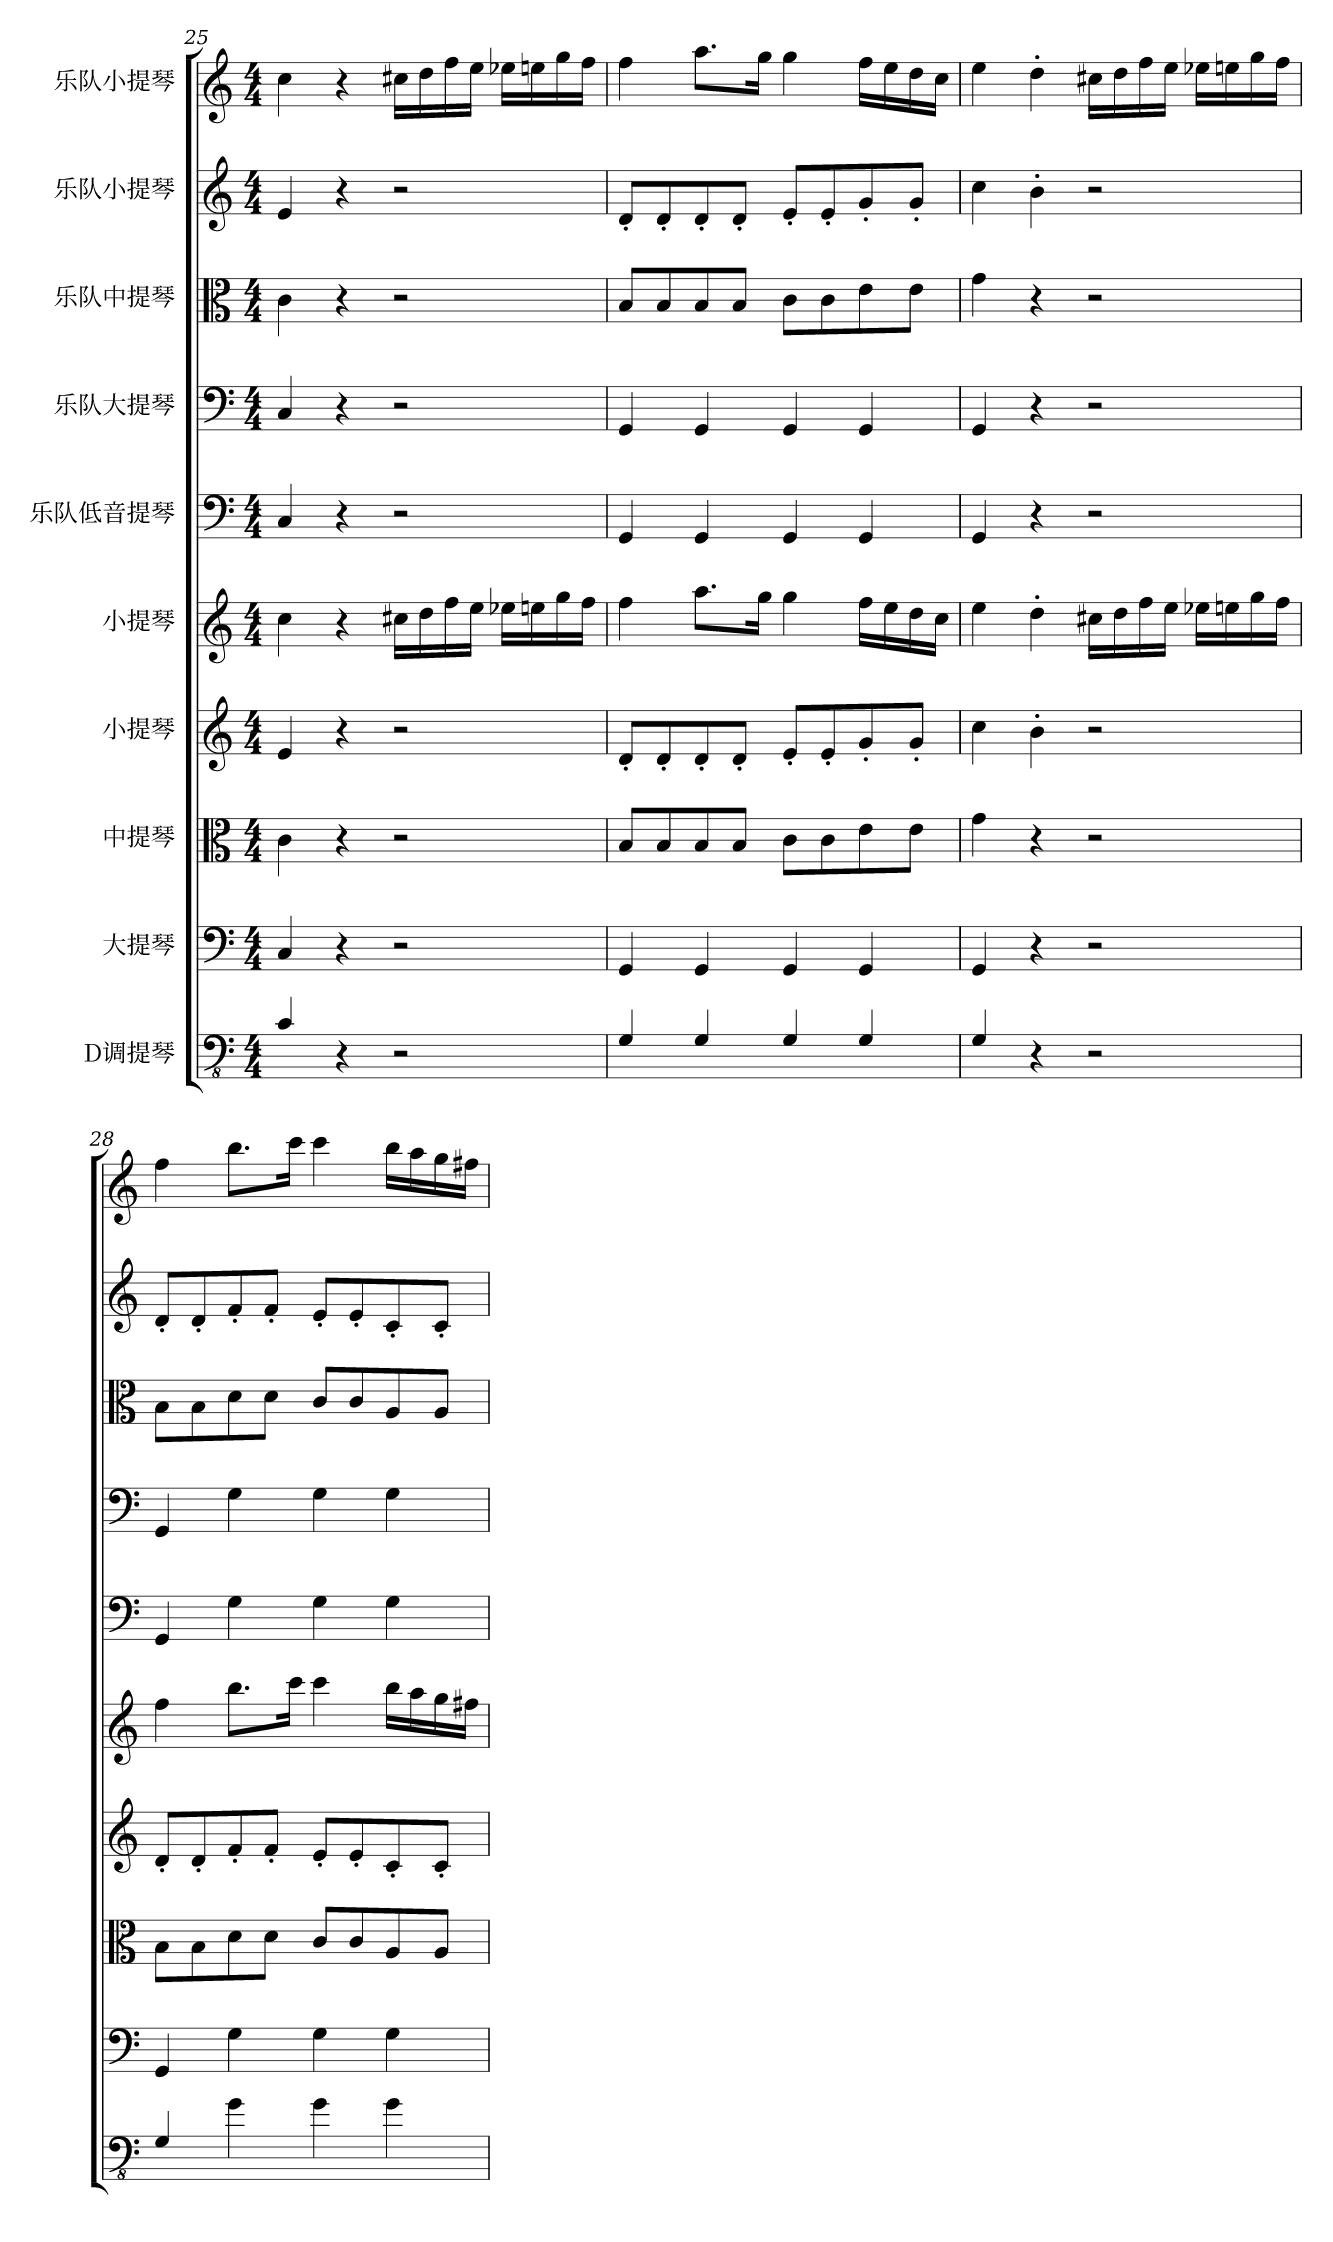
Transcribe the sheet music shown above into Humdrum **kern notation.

**kern	**kern	**kern	**kern	**kern	**kern	**kern	**kern	**kern	**kern
*part10	*part9	*part8	*part7	*part6	*part5	*part4	*part3	*part2	*part1
*staff10	*staff9	*staff8	*staff7	*staff6	*staff5	*staff4	*staff3	*staff2	*staff1
*I"D调提琴	*I"大提琴	*I"中提琴	*I"小提琴	*I"小提琴	*I"乐队低音提琴	*I"乐队大提琴	*I"乐队中提琴	*I"乐队小提琴	*I"乐队小提琴
*clefFv4	*clefF4	*clefC3	*clefG2	*clefG2	*clefF4	*clefF4	*clefC3	*clefG2	*clefG2
*ITrd7c12	*	*	*	*	*ITrd7c12	*	*	*	*
*k[]	*k[]	*k[]	*k[]	*k[]	*k[]	*k[]	*k[]	*k[]	*k[]
*M4/4	*M4/4	*M4/4	*M4/4	*M4/4	*M4/4	*M4/4	*M4/4	*M4/4	*M4/4
=25	=25	=25	=25	=25	=25	=25	=25	=25	=25
4CC/	4C/	4c\	4e/	4cc\	4CC/	4C/	4c\	4e/	4cc\
4r	4r	4r	4r	4r	4r	4r	4r	4r	4r
2r	2r	2r	2r	16cc#X\LL	2r	2r	2r	2r	16cc#X\LL
.	.	.	.	16dd\	.	.	.	.	16dd\
.	.	.	.	16ff\	.	.	.	.	16ff\
.	.	.	.	16ee\JJ	.	.	.	.	16ee\JJ
.	.	.	.	16ee-X\LL	.	.	.	.	16ee-X\LL
.	.	.	.	16een\	.	.	.	.	16een\
.	.	.	.	16gg\	.	.	.	.	16gg\
.	.	.	.	16ff\JJ	.	.	.	.	16ff\JJ
!!LO:PB:g=z
=26	=26	=26	=26	=26	=26	=26	=26	=26	=26
4GGG/	4GG/	8B/L	8d'/L	4ff\	4GGG/	4GG/	8B/L	8d'/L	4ff\
.	.	8B/	8d'/	.	.	.	8B/	8d'/	.
4GGG/	4GG/	8B/	8d'/	8.aa\L	4GGG/	4GG/	8B/	8d'/	8.aa\L
.	.	8B/J	8d'/J	.	.	.	8B/J	8d'/J	.
.	.	.	.	16gg\Jk	.	.	.	.	16gg\Jk
4GGG/	4GG/	8c\L	8e'/L	4gg\	4GGG/	4GG/	8c\L	8e'/L	4gg\
.	.	8c\	8e'/	.	.	.	8c\	8e'/	.
4GGG/	4GG/	8e\	8g'/	16ff\LL	4GGG/	4GG/	8e\	8g'/	16ff\LL
.	.	.	.	16ee\	.	.	.	.	16ee\
.	.	8e\J	8g'/J	16dd\	.	.	8e\J	8g'/J	16dd\
.	.	.	.	16cc\JJ	.	.	.	.	16cc\JJ
=27	=27	=27	=27	=27	=27	=27	=27	=27	=27
*	*	*	*	*	*	*	*	*	*MM66
4GGG/	4GG/	4g\	4cc\	4ee\	4GGG/	4GG/	4g\	4cc\	4ee\
4r	4r	4r	4b'\	4dd'\	4r	4r	4r	4b'\	4dd'\
2r	2r	2r	2r	16cc#X\LL	2r	2r	2r	2r	16cc#X\LL
.	.	.	.	16dd\	.	.	.	.	16dd\
.	.	.	.	16ff\	.	.	.	.	16ff\
.	.	.	.	16ee\JJ	.	.	.	.	16ee\JJ
.	.	.	.	16ee-X\LL	.	.	.	.	16ee-X\LL
.	.	.	.	16een\	.	.	.	.	16een\
.	.	.	.	16gg\	.	.	.	.	16gg\
.	.	.	.	16ff\JJ	.	.	.	.	16ff\JJ
=28	=28	=28	=28	=28	=28	=28	=28	=28	=28
*	*	*	*	*	*	*	*	*	*MM67
4GGG/	4GG/	8B\L	8d'/L	4ff\	4GGG/	4GG/	8B\L	8d'/L	4ff\
.	.	8B\	8d'/	.	.	.	8B\	8d'/	.
*	*	*	*	*	*	*	*	*	*MM66
4GG\	4G\	8d\	8f'/	8.bb\L	4GG\	4G\	8d\	8f'/	8.bb\L
.	.	8d\J	8f'/J	.	.	.	8d\J	8f'/J	.
.	.	.	.	16ccc\Jk	.	.	.	.	16ccc\Jk
*	*	*	*	*	*	*	*	*	*MM65
4GG\	4G\	8c/L	8e'/L	4ccc\	4GG\	4G\	8c/L	8e'/L	4ccc\
.	.	8c/	8e'/	.	.	.	8c/	8e'/	.
4GG\	4G\	8A/	8c'/	16bb\LL	4GG\	4G\	8A/	8c'/	16bb\LL
.	.	.	.	16aa\	.	.	.	.	16aa\
.	.	8A/J	8c'/J	16gg\	.	.	8A/J	8c'/J	16gg\
.	.	.	.	16ff#X\JJ	.	.	.	.	16ff#X\JJ
=	=	=	=	=	=	=	=	=	=
*-	*-	*-	*-	*-	*-	*-	*-	*-	*-
